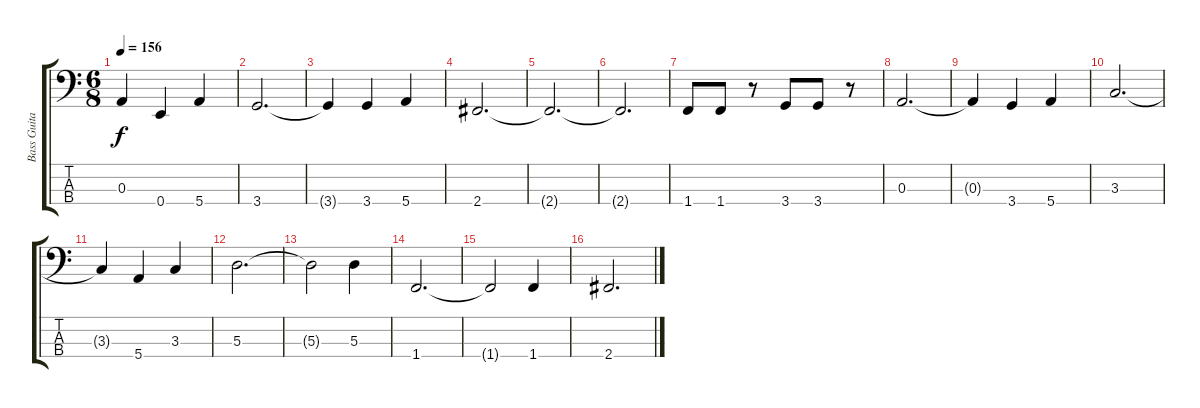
\track ("Bass Guitar" "Bass Guita") {instrument electricbassfinger}
\staff {score tabs}
\tuning (G2 D2 A1 E1) {hide}
\ts (6 8)
\tempo 156
\clef f4
\ks c
0.3{t}.4{dy f} 0.4.4 5.4.4 |
3.4.2{d} |
3.4{t}.4 3.4.4 5.4.4 |
2.4.2{d} |
2.4{t}.2{d} |
2.4{t}.2{d} |
1.4.8 1.4.8 r.8 3.4.8 3.4.8 r.8 |
0.3.2{d} |
0.3{t}.4 3.4.4 5.4.4 |
3.3.2{d} |
3.3{t}.4 5.4.4 3.3.4 |
5.3.2{d} |
5.3{t}.2 5.3.4 |
1.4.2{d} |
1.4{t}.2 1.4.4 |
2.4.2{d}
